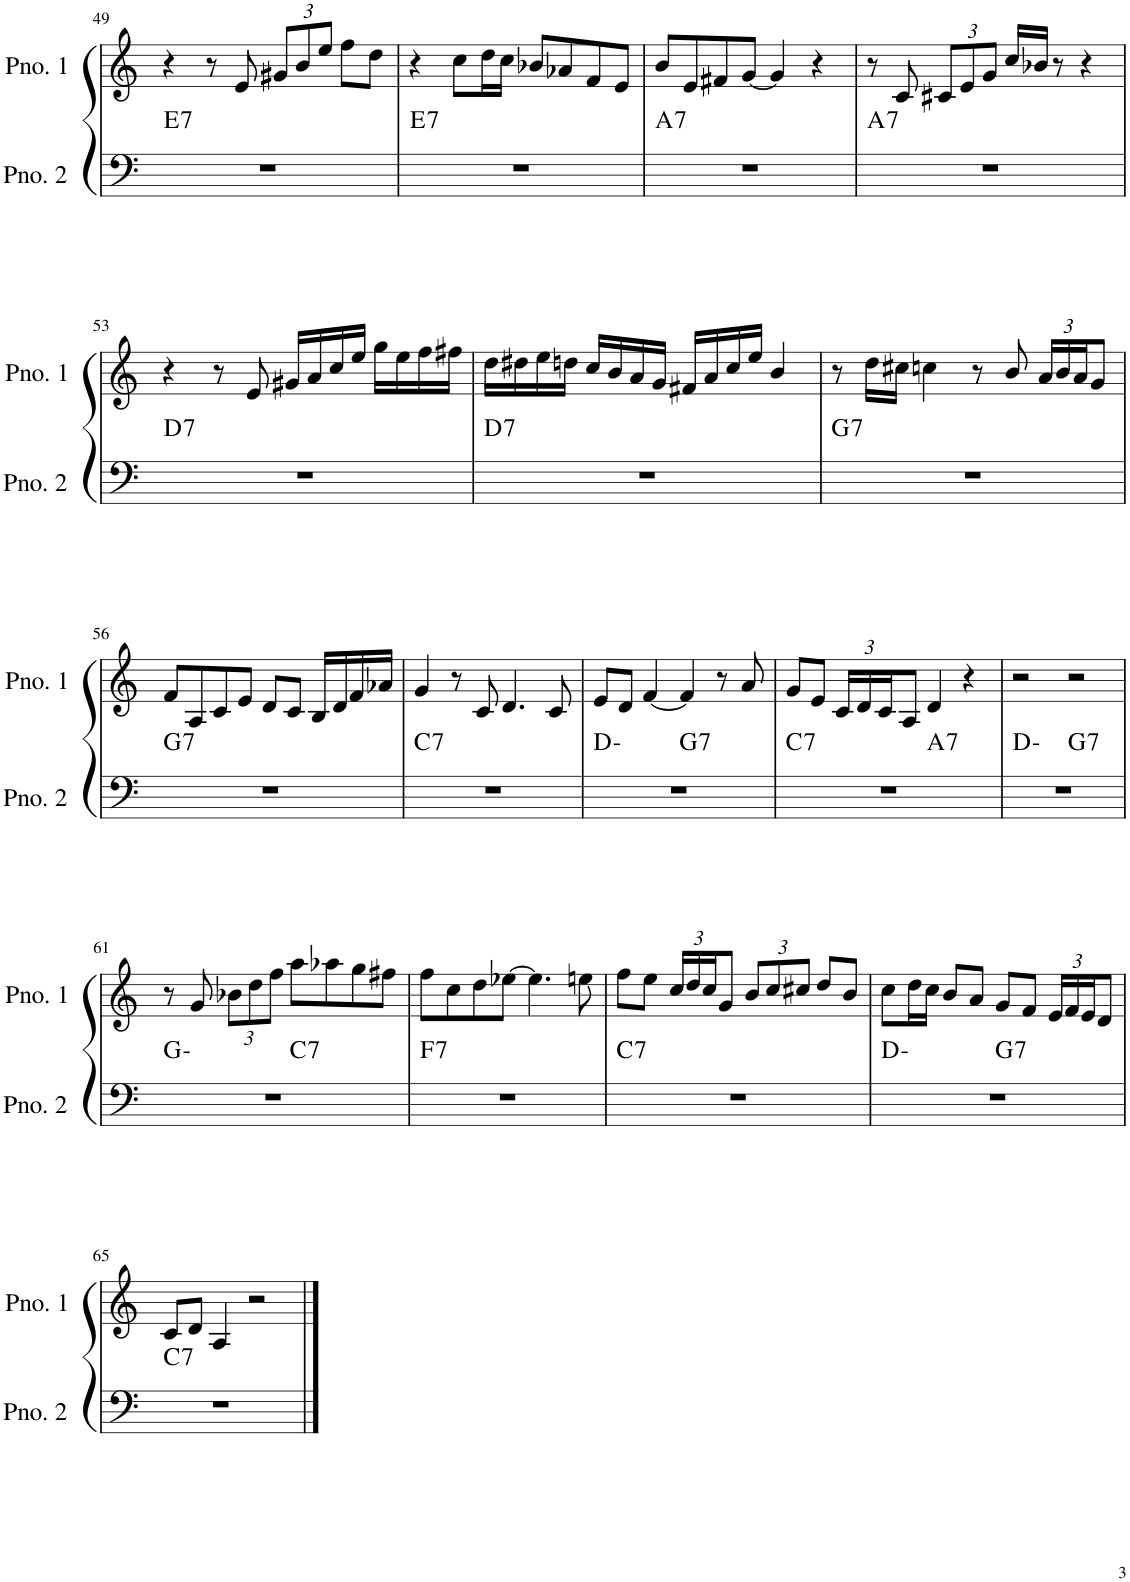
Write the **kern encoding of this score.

**kern	**harte	**kern
*part2	*part2	*part1
*staff2	*	*staff1
*I"ピアノ 2	*	*I"ピアノ 1
!!LO:PB:g=z
*clefF4	*	*clefG2
*k[]	*	*k[]
*M4/4	*	*M4/4
=49	=49	=49
!	!LO:H:kt=7	!
1r	E:7	4r
.	.	8r
.	.	8e/
*	*	*Xbrackettup
.	.	12g#X/L
.	.	12b/
.	.	12ee/J
.	.	8ff\L
.	.	8dd\J
=50	=50	=50
!	!LO:H:kt=7	!
1r	E:7	4r
.	.	8cc\L
.	.	16dd\L
.	.	16cc\JJ
.	.	8b-X/L
.	.	8a-X/
.	.	8f/
.	.	8e/J
=51	=51	=51
!	!LO:H:kt=7	!
1r	A:7	8b/L
.	.	8e/
.	.	8f#X/
.	.	[8g/J
.	.	4g/]
.	.	4r
=52	=52	=52
!	!LO:H:kt=7	!
1r	A:7	8r
.	.	8c/
.	.	12c#X/L
.	.	12e/
.	.	12g/J
.	.	16cc/LL
.	.	16b-X/JJ
.	.	8r
.	.	4r
!!LO:LB:g=z
=53	=53	=53
!	!LO:H:kt=7	!
1r	D:7	4r
.	.	8r
.	.	8e/
.	.	16g#X/LL
.	.	16a/
.	.	16cc/
.	.	16ee/JJ
.	.	16gg\LL
.	.	16ee\
.	.	16ff\
.	.	16ff#X\JJ
=54	=54	=54
!	!LO:H:kt=7	!
1r	D:7	16dd\LL
.	.	16dd#X\
.	.	16ee\
.	.	16ddn\JJ
.	.	16cc/LL
.	.	16b/
.	.	16a/
.	.	16g/JJ
.	.	16f#X/LL
.	.	16a/
.	.	16cc/
.	.	16ee/JJ
.	.	4b/
=55	=55	=55
!	!LO:H:kt=7	!
1r	G:7	8r
.	.	16dd\LL
.	.	16cc#X\JJ
.	.	4ccn\
.	.	8r
.	.	8b/
.	.	24a/LL
.	.	24b/
.	.	24a/J
.	.	8g/J
!!LO:LB:g=z
=56	=56	=56
!	!LO:H:kt=7	!
1r	G:7	8f/L
.	.	8A/
.	.	8c/
.	.	8e/J
.	.	8d/L
.	.	8c/J
.	.	16B/LL
.	.	16d/
.	.	16f/
.	.	16a-X/JJ
=57	=57	=57
!	!LO:H:kt=7	!
1r	C:7	4g/
.	.	8r
.	.	8c/
.	.	4.d/
.	.	8c/
=58	=58	=58
*^	*	*
1r	2ryy	D:min	8e/L
.	.	.	8d/J
.	.	.	[4f/
!	!	!LO:H:kt=7	!
.	2ryy	G:7	4f/]
.	.	.	8r
.	.	.	8a/
=59	=59	=59	=59
!	!	!LO:H:kt=7	!
1r	2ryy	C:7	8g/L
.	.	.	8e/J
.	.	.	24c/LL
.	.	.	24d/
.	.	.	24c/J
.	.	.	8A/J
!	!	!LO:H:kt=7	!
.	2ryy	A:7	4d/
.	.	.	4r
=60	=60	=60	=60
1r	2ryy	D:min	2r
!	!	!LO:H:kt=7	!
.	2ryy	G:7	2r
!!LO:LB:g=z
=61	=61	=61	=61
1r	2ryy	G:min	8r
.	.	.	8g/
.	.	.	12b-X\L
.	.	.	12dd\
.	.	.	12ff\J
!	!	!LO:H:kt=7	!
.	2ryy	C:7	8aa\L
.	.	.	8aa-X\
.	.	.	8gg\
.	.	.	8ff#X\J
=62	=62	=62	=62
!	!	!LO:H:kt=7	!
*v	*v	*	*
1r	F:7	8ff\L
.	.	8cc\
.	.	8dd\
.	.	[8ee-X\J
.	.	4.ee-\]
.	.	8een\
=63	=63	=63
!	!LO:H:kt=7	!
1r	C:7	8ff\L
.	.	8ee\J
.	.	24cc/LL
.	.	24dd/
.	.	24cc/J
.	.	8g/J
.	.	12b/L
.	.	12cc/
.	.	12cc#X/J
.	.	8dd/L
.	.	8b/J
=64	=64	=64
*^	*	*
1r	2ryy	D:min	8cc\L
.	.	.	16dd\L
.	.	.	16cc\JJ
.	.	.	8b/L
.	.	.	8a/J
!	!	!LO:H:kt=7	!
.	2ryy	G:7	8g/L
.	.	.	8f/J
.	.	.	24e/LL
.	.	.	24f/
.	.	.	24e/J
.	.	.	8d/J
!!LO:LB:g=z
=65	=65	=65	=65
!	!	!LO:H:kt=7	!
*v	*v	*	*
1r	C:7	8c/L
.	.	8d/J
.	.	4A/
.	.	2r
==	==	==
*-	*-	*-
